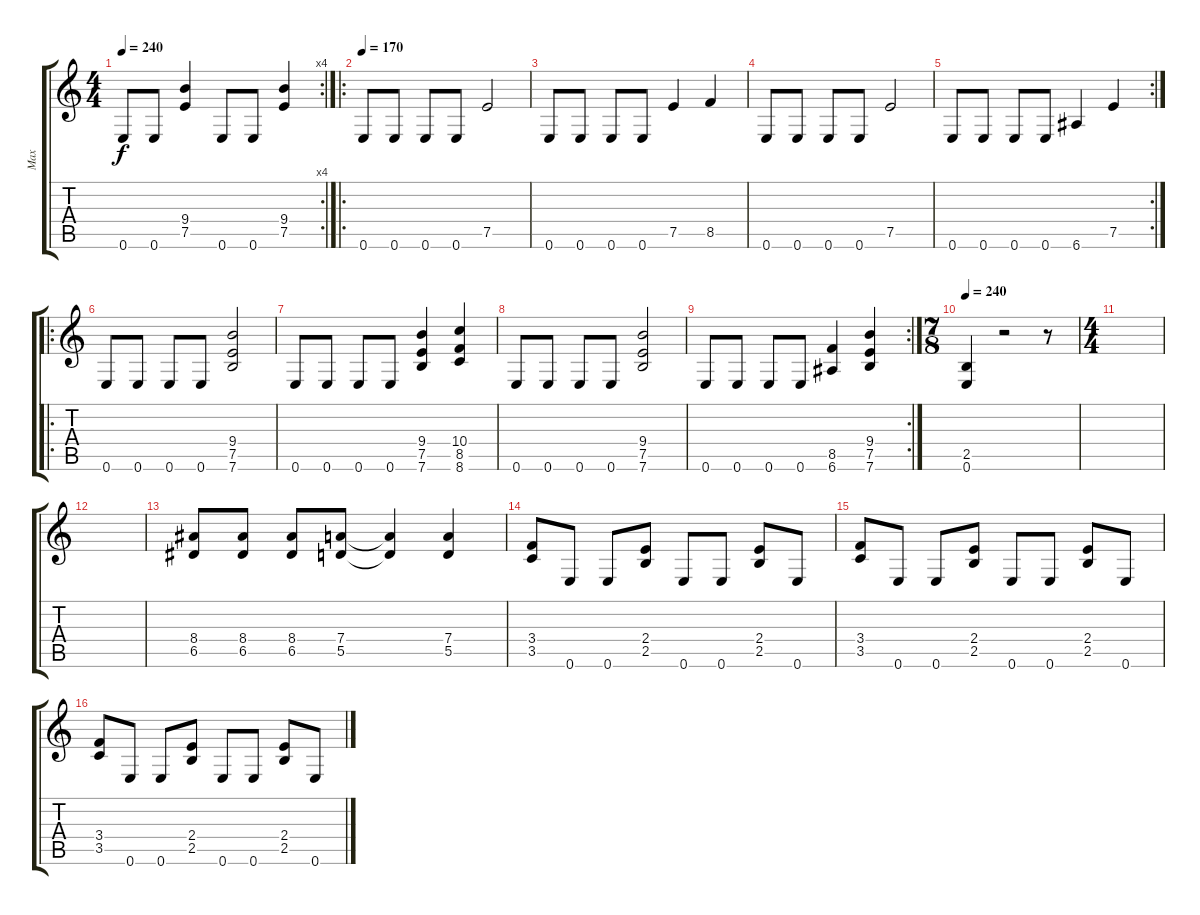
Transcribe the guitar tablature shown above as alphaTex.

\track ("Max" "Max") {instrument distortionguitar}
\staff {score tabs}
\tuning (E4 B3 G3 D3 A2 E2) {hide}
\rc 4
\ts (4 4)
\tempo 240
\clef g2
\ks c
0.6.8{dy f} 0.6.8 (9.4 7.5).4 0.6.8 0.6.8 (9.4 7.5).4 |
\ro
\tempo 170
0.6.8 0.6.8 0.6.8 0.6.8 7.5.2 |
0.6.8 0.6.8 0.6.8 0.6.8 7.5.4 8.5.4 |
0.6.8 0.6.8 0.6.8 0.6.8 7.5.2 |
\rc 2
0.6.8 0.6.8 0.6.8 0.6.8 6.6.4 7.5.4 |
\ro
0.6.8 0.6.8 0.6.8 0.6.8 (9.4 7.5 7.6).2 |
0.6.8 0.6.8 0.6.8 0.6.8 (9.4 7.5 7.6).4 (10.4 8.5 8.6).4 |
0.6.8 0.6.8 0.6.8 0.6.8 (9.4 7.5 7.6).2 |
\rc 2
0.6.8 0.6.8 0.6.8 0.6.8 (8.5 6.6).4 (9.4 7.5 7.6).4 |
\ts (7 8)
\tempo 240
(2.5 0.6).4 r.2 r.8 |
\ts (4 4)
|
|
(8.4 6.5).8 (8.4 6.5).8 (8.4 6.5).8 (7.4 5.5).8 (7.4{t} 5.5{t}).4 (7.4 5.5).4 |
(3.4 3.5).8 0.6.8 0.6.8 (2.4 2.5).8 0.6.8 0.6.8 (2.4 2.5).8 0.6.8 |
(3.4 3.5).8 0.6.8 0.6.8 (2.4 2.5).8 0.6.8 0.6.8 (2.4 2.5).8 0.6.8 |
(3.4 3.5).8 0.6.8 0.6.8 (2.4 2.5).8 0.6.8 0.6.8 (2.4 2.5).8 0.6.8
